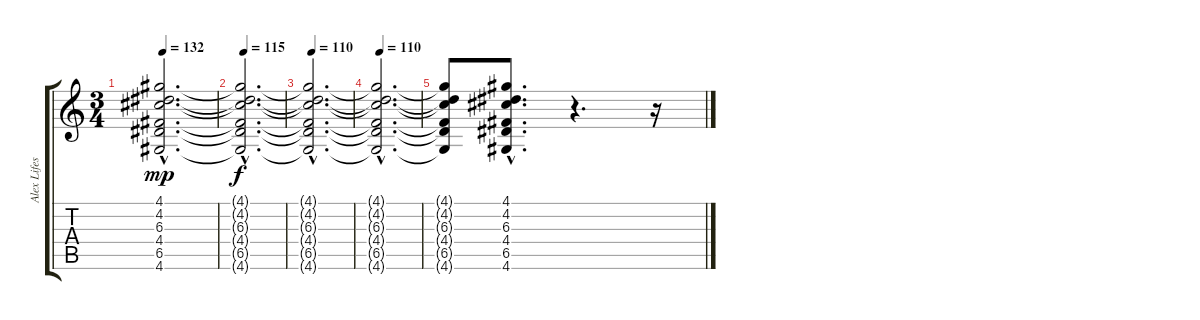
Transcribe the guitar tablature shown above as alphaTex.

\track ("Alex Lifeson" "Alex Lifes") {instrument distortionguitar}
\staff {score tabs}
\tuning (E4 B3 G3 D3 A2 E2) {hide}
\ts (3 4)
\tempo 132
\clef g2
\ks c
(4.1{hac} 4.2{hac} 6.3{hac} 4.4{hac} 6.5{hac} 4.6{hac}).2{d dy mp} |
\tempo 115
(4.1{hac t} 4.2{hac t} 6.3{hac t} 4.4{hac t} 6.5{hac t} 4.6{hac t}).2{d dy f} |
\tempo 110
(4.1{hac t} 4.2{hac t} 6.3{hac t} 4.4{hac t} 6.5{hac t} 4.6{hac t}).2{d} |
\tempo 110
(4.1{hac t} 4.2{hac t} 6.3{hac t} 4.4{hac t} 6.5{hac t} 4.6{hac t}).2{d} |
(4.1{t} 4.2{t} 6.3{t} 4.4{t} 6.5{t} 4.6{t}).8 (4.1{hac} 4.2{hac} 6.3{hac} 4.4{hac} 6.5{hac} 4.6{hac}).8{d} r.4{d} r.16
